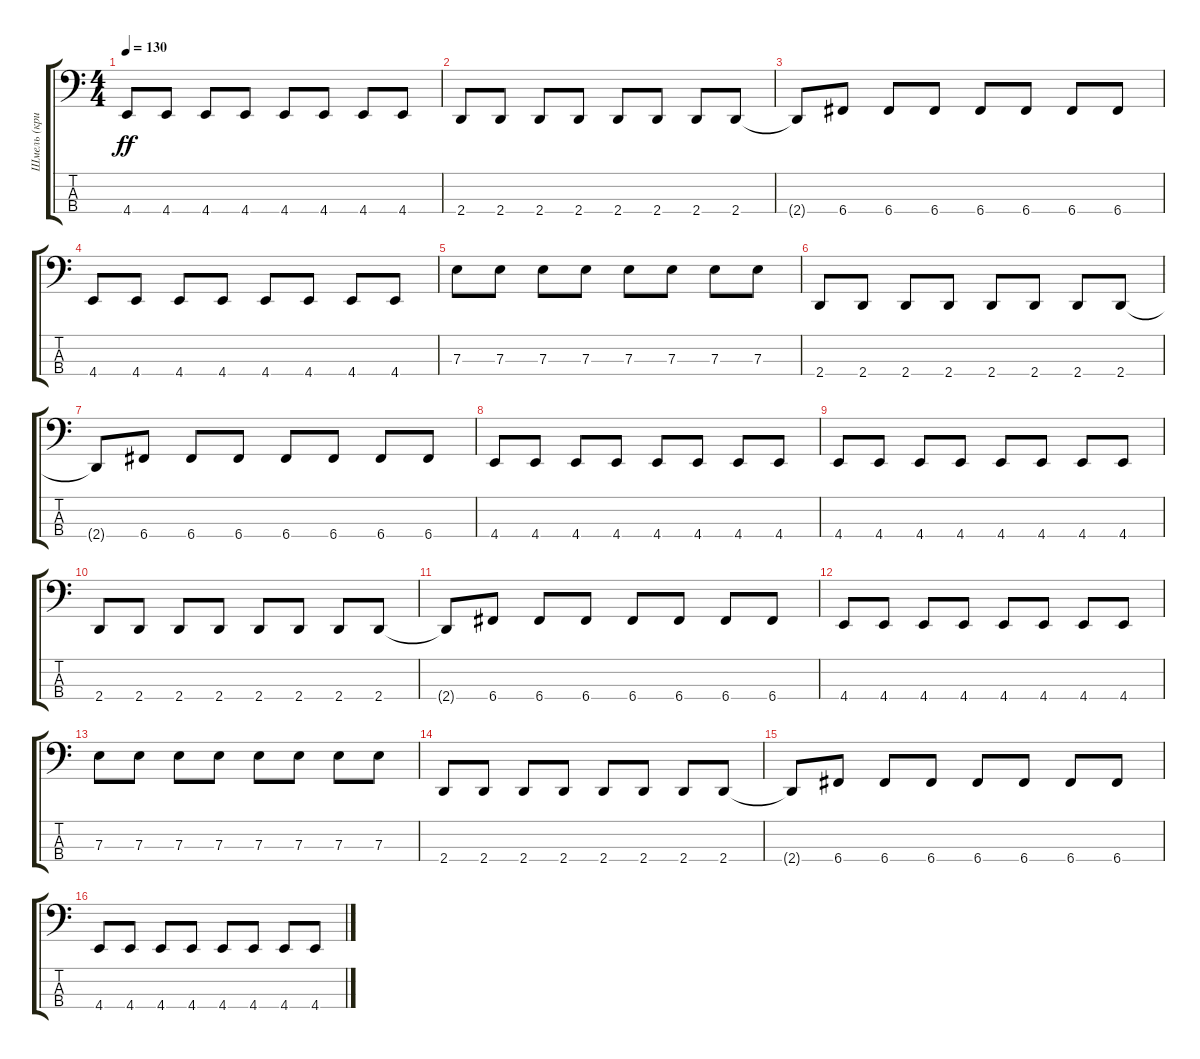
\track ("Шмель (криво))" "Шмель (кри") {instrument electricbassfinger}
\staff {score tabs}
\tuning (G2 D2 A1 C1) {hide}
\ts (4 4)
\tempo 130
\clef f4
\ks c
4.4.8{dy ff} 4.4.8 4.4.8 4.4.8 4.4.8 4.4.8 4.4.8 4.4.8 |
2.4.8 2.4.8 2.4.8 2.4.8 2.4.8 2.4.8 2.4.8 2.4.8 |
2.4{t}.8 6.4.8 6.4.8 6.4.8 6.4.8 6.4.8 6.4.8 6.4.8 |
4.4.8 4.4.8 4.4.8 4.4.8 4.4.8 4.4.8 4.4.8 4.4.8 |
7.3.8 7.3.8 7.3.8 7.3.8 7.3.8 7.3.8 7.3.8 7.3.8 |
2.4.8 2.4.8 2.4.8 2.4.8 2.4.8 2.4.8 2.4.8 2.4.8 |
2.4{t}.8 6.4.8 6.4.8 6.4.8 6.4.8 6.4.8 6.4.8 6.4.8 |
4.4.8 4.4.8 4.4.8 4.4.8 4.4.8 4.4.8 4.4.8 4.4.8 |
4.4.8 4.4.8 4.4.8 4.4.8 4.4.8 4.4.8 4.4.8 4.4.8 |
2.4.8 2.4.8 2.4.8 2.4.8 2.4.8 2.4.8 2.4.8 2.4.8 |
2.4{t}.8 6.4.8 6.4.8 6.4.8 6.4.8 6.4.8 6.4.8 6.4.8 |
4.4.8 4.4.8 4.4.8 4.4.8 4.4.8 4.4.8 4.4.8 4.4.8 |
7.3.8 7.3.8 7.3.8 7.3.8 7.3.8 7.3.8 7.3.8 7.3.8 |
2.4.8 2.4.8 2.4.8 2.4.8 2.4.8 2.4.8 2.4.8 2.4.8 |
2.4{t}.8 6.4.8 6.4.8 6.4.8 6.4.8 6.4.8 6.4.8 6.4.8 |
4.4.8 4.4.8 4.4.8 4.4.8 4.4.8 4.4.8 4.4.8 4.4.8
